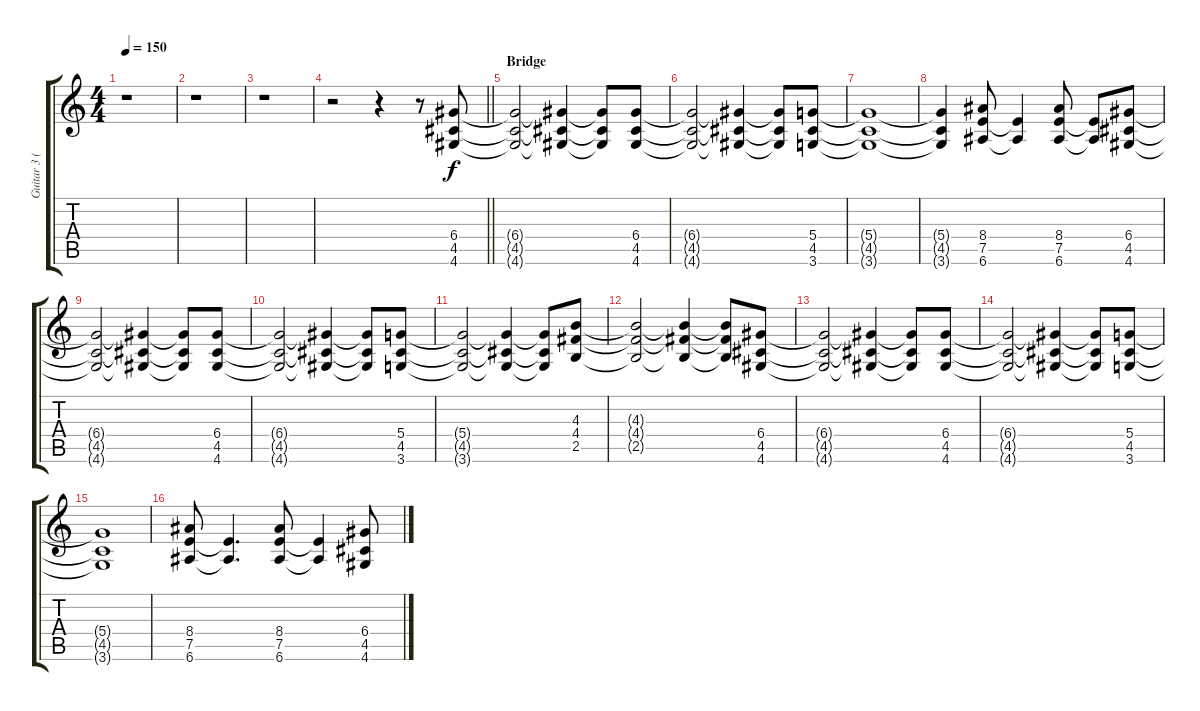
\track ("Guitar 3 (Gers)" "Guitar 3 (") {instrument distortionguitar}
\staff {score tabs}
\tuning (E4 B3 G3 D3 A2 E2) {hide}
\ts (4 4)
\tempo 150
\clef g2
\ks c
r.1{dy f} |
r.1 |
r.1 |
\barLineRight lightlight
r.2 r.4 r.8 (6.4 4.5 4.6).8{volume 13} |
\section ("" "Bridge")
(6.4{t} 4.5{t} 4.6{t}).2 (6.4{t} 4.5{t} 4.6{t}).4 (6.4{t} 4.5{t} 4.6{t}).8 (6.4 4.5 4.6).8 |
(6.4{t} 4.5{t} 4.6{t}).2 (6.4{t} 4.5{t} 4.6{t}).4 (6.4{t} 4.5{t} 4.6{t}).8 (5.4 4.5 3.6).8 |
(5.4{t} 4.5{t} 3.6{t}).1 |
(5.4{t} 4.5{t} 3.6{t}).4 (8.4 7.5 6.6).8 (7.5{t} 6.6{t}).4 (8.4 7.5 6.6).8 (7.5{t} 6.6{t}).8 (6.4 4.5 4.6).8 |
(6.4{t} 4.5{t} 4.6{t}).2 (6.4{t} 4.5{t} 4.6{t}).4 (6.4{t} 4.5{t} 4.6{t}).8 (6.4 4.5 4.6).8 |
(6.4{t} 4.5{t} 4.6{t}).2 (6.4{t} 4.5{t} 4.6{t}).4 (6.4{t} 4.5{t} 4.6{t}).8 (5.4 4.5 3.6).8 |
(5.4{t} 4.5{t} 3.6{t}).2 (5.4{t} 4.5{t} 3.6{t}).4 (5.4{t} 4.5{t} 3.6{t}).8 (4.3 4.4 2.5).8 |
(4.3{t} 4.4{t} 2.5{t}).2 (4.3{t} 4.4{t} 2.5{t}).4 (4.3{t} 4.4{t} 2.5{t}).8 (6.4 4.5 4.6).8 |
(6.4{t} 4.5{t} 4.6{t}).2 (6.4{t} 4.5{t} 4.6{t}).4 (6.4{t} 4.5{t} 4.6{t}).8 (6.4 4.5 4.6).8 |
(6.4{t} 4.5{t} 4.6{t}).2 (6.4{t} 4.5{t} 4.6{t}).4 (6.4{t} 4.5{t} 4.6{t}).8 (5.4 4.5 3.6).8 |
(5.4{t} 4.5{t} 3.6{t}).1 |
(8.4 7.5 6.6).8 (7.5{t} 6.6{t}).4{d} (8.4 7.5 6.6).8 (7.5{t} 6.6{t}).4 (6.4 4.5 4.6).8
